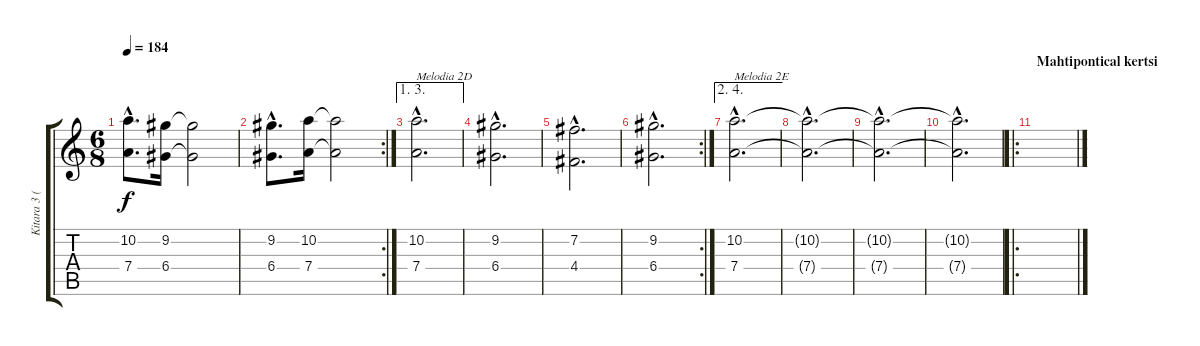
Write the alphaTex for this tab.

\track ("Kitara 3 (Mahtipontical melodia)" "Kitara 3 (") {instrument distortionguitar}
\staff {score tabs}
\tuning (E4 B3 G3 D3 A2 D2) {hide}
\ts (6 8)
\tempo 184
\clef g2
\ks c
(10.2{hac} 7.4{hac}).8{d dy f} (9.2 6.4).16 (9.2{t} 6.4{t}).2 |
\rc 2
(9.2{hac} 6.4{hac}).8{d} (10.2 7.4).16 (10.2{t} 7.4{t}).2 |
\ae (1 3)
(10.2{hac} 7.4{hac}).2{d txt "Melodia 2D"} |
(9.2{hac} 6.4{hac}).2{d} |
(7.2{hac} 4.4{hac}).2{d} |
\rc 2
(9.2{hac} 6.4{hac}).2{d} |
\ae (2 4)
(10.2{hac} 7.4{hac}).2{d txt "Melodia 2E"} |
(10.2{hac t} 7.4{hac t}).2{d} |
(10.2{hac t} 7.4{hac t}).2{d} |
(10.2{hac t} 7.4{hac t}).2{d} |
\ro
\section ("" "Mahtipontical kertsi")
